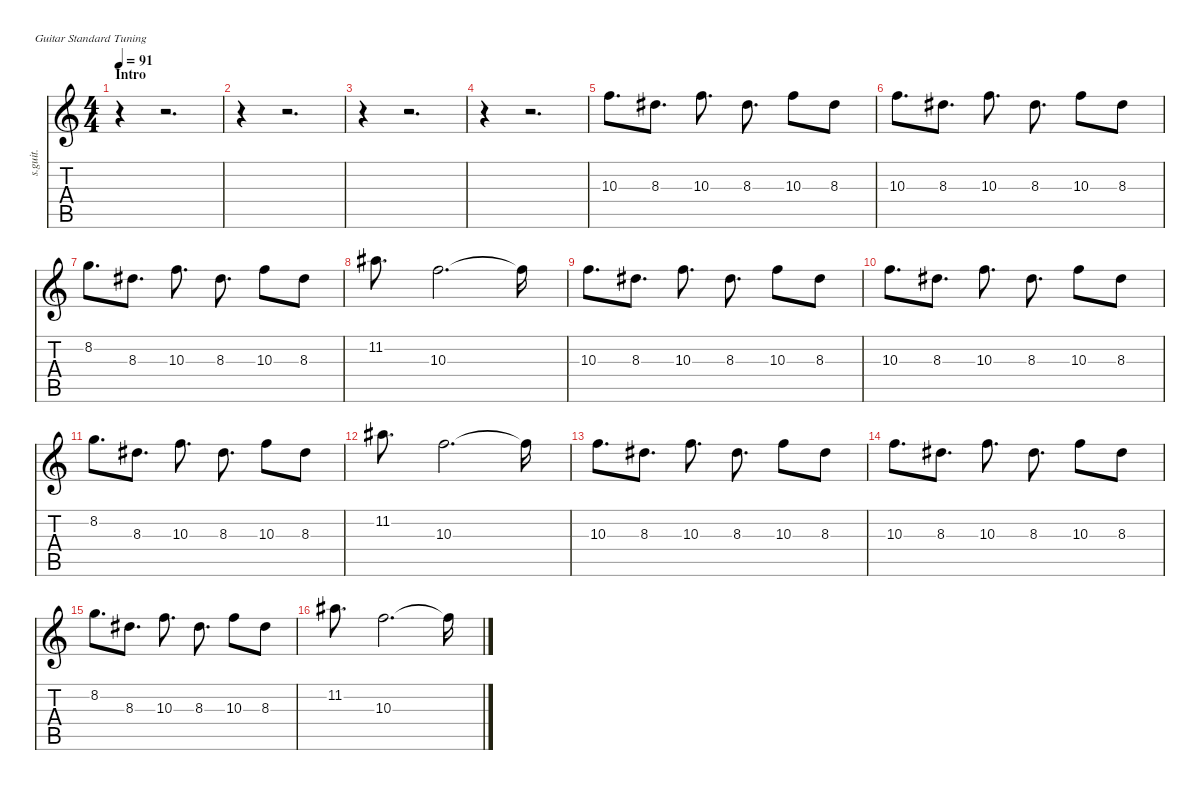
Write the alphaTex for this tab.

\defaultSystemsLayout 4
\hideDynamics
\bracketExtendMode nobrackets
\track ("Josh - Solo" "s.guit.") {instrument overdrivenguitar}
\staff {score tabs}
\tuning (E4 B3 G3 D3 A2 E2)
\ts (4 4)
\beaming (8 2 2 2 2)
\section ("" "Intro")
\tempo 91
\clef g2
\ks c
r.4{dy mp instrument overdrivenguitar} r.2{d} |
r.4 r.2{d} |
r.4 r.2{d} |
r.4 r.2{d} |
10.3.8{d} 8.3{acc #}.8{d} 10.3.8{d} 8.3{acc #}.8{d} 10.3.8 8.3{acc #}.8 |
10.3.8{d} 8.3{acc #}.8{d} 10.3.8{d} 8.3{acc #}.8{d} 10.3.8 8.3{acc #}.8 |
8.2.8{d} 8.3{acc #}.8{d} 10.3.8{d} 8.3{acc #}.8{d} 10.3.8 8.3{acc #}.8 |
11.2{acc #}.8{d} 10.3.2{d} 10.3{t}.16 |
10.3.8{d} 8.3{acc #}.8{d} 10.3.8{d} 8.3{acc #}.8{d} 10.3.8 8.3{acc #}.8 |
10.3.8{d} 8.3{acc #}.8{d} 10.3.8{d} 8.3{acc #}.8{d} 10.3.8 8.3{acc #}.8 |
8.2.8{d} 8.3{acc #}.8{d} 10.3.8{d} 8.3{acc #}.8{d} 10.3.8 8.3{acc #}.8 |
11.2{acc #}.8{d} 10.3.2{d} 10.3{t}.16 |
10.3.8{d} 8.3{acc #}.8{d} 10.3.8{d} 8.3{acc #}.8{d} 10.3.8 8.3{acc #}.8 |
10.3.8{d} 8.3{acc #}.8{d} 10.3.8{d} 8.3{acc #}.8{d} 10.3.8 8.3{acc #}.8 |
8.2.8{d} 8.3{acc #}.8{d} 10.3.8{d} 8.3{acc #}.8{d} 10.3.8 8.3{acc #}.8 |
11.2{acc #}.8{d} 10.3.2{d} 10.3{t}.16
